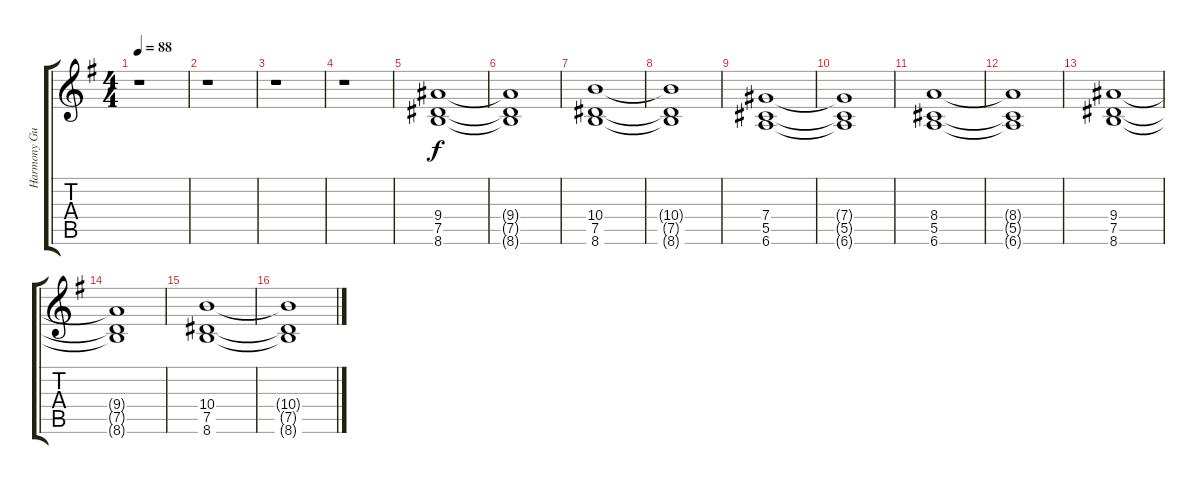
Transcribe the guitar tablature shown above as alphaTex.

\track ("Harmony Guitar" "Harmony Gu") {instrument overdrivenguitar}
\staff {score tabs}
\tuning (Eb4 Bb3 Gb3 Db3 Ab2 Eb2) {hide}
\ts (4 4)
\tempo 88
\clef g2
\ks g
r.1{dy f} |
r.1 |
r.1 |
r.1 |
(9.4 7.5 8.6).1 |
(9.4{t} 7.5{t} 8.6{t}).1 |
(10.4 7.5 8.6).1 |
(10.4{t} 7.5{t} 8.6{t}).1 |
(7.4 5.5 6.6).1 |
(7.4{t} 5.5{t} 6.6{t}).1 |
(8.4 5.5 6.6).1 |
(8.4{t} 5.5{t} 6.6{t}).1 |
(9.4 7.5 8.6).1 |
(9.4{t} 7.5{t} 8.6{t}).1 |
(10.4 7.5 8.6).1 |
(10.4{t} 7.5{t} 8.6{t}).1
